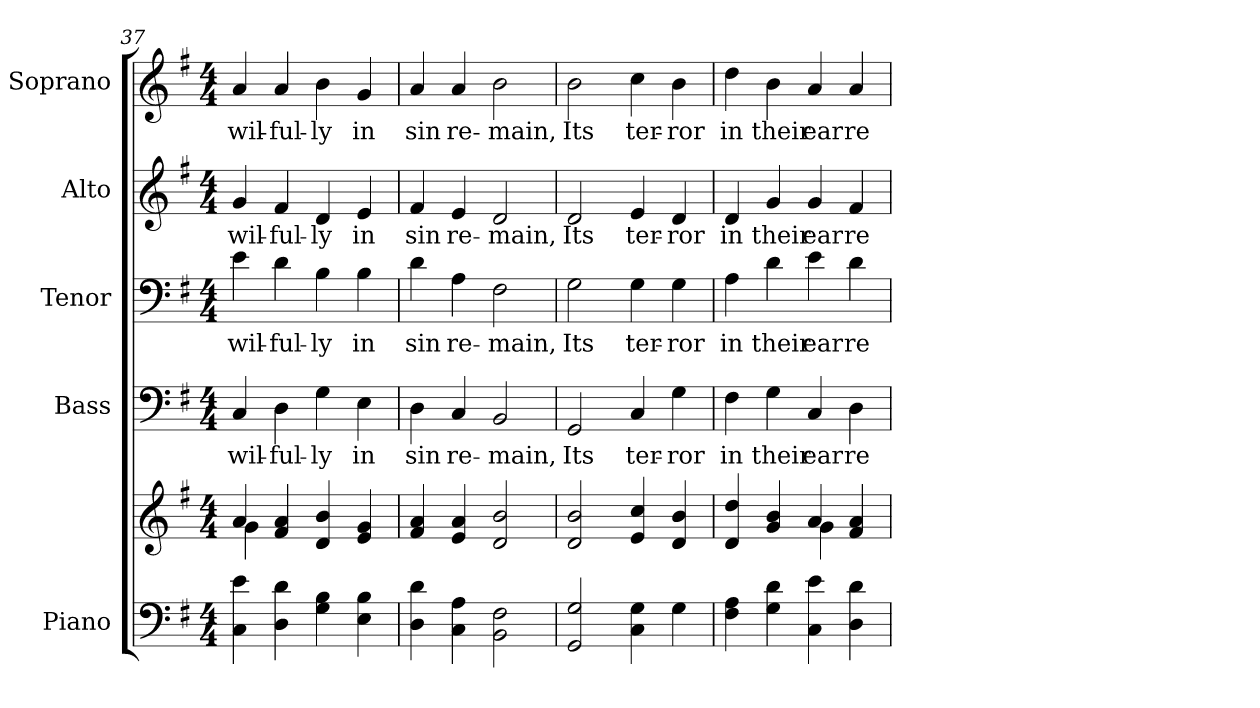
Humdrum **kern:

**kern	**kern	**kern	**text	**kern	**text	**kern	**text	**kern	**text
*part5	*part5	*part4	*part4	*part3	*part3	*part2	*part2	*part1	*part1
*staff6	*staff5	*staff4	*staff4	*staff3	*staff3	*staff2	*staff2	*staff1	*staff1
*I"Piano	*	*I"Bass	*	*I"Tenor	*	*I"Alto	*	*I"Soprano	*
*I'Pno.	*	*I'B.	*	*I'T.	*	*I'A.	*	*I'S.	*
*clefF4	*clefG2	*clefF4	*	*clefF4	*	*clefG2	*	*clefG2	*
*k[f#]	*k[f#]	*k[f#]	*	*k[f#]	*	*k[f#]	*	*k[f#]	*
*G:	*G:	*G:	*	*G:	*	*G:	*	*G:	*
*M4/4	*M4/4	*M4/4	*	*M4/4	*	*M4/4	*	*M4/4	*
=37	=37	=37	=37	=37	=37	=37	=37	=37	=37
*	*^	*	*	*	*	*	*	*	*
!	!	!	!	!LO:LY:b:color=#000000	!	!	!	!	!	!
!	!	!	!	!	!	!LO:LY:b:color=#000000	!	!	!	!
!	!	!	!	!	!	!	!	!LO:LY:b:color=#000000	!	!
!	!	!	!	!	!	!	!	!	!	!LO:LY:b:color=#000000
4Ci\ 4ei	4ai/	4gi\	4Ci/	wil-	4ei\	wil-	4gi/	wil-	4ai/	wil-
!	!	!	!	!LO:LY:b:color=#000000	!	!	!	!	!	!
!	!	!	!	!	!	!LO:LY:b:color=#000000	!	!	!	!
!	!	!	!	!	!	!	!	!LO:LY:b:color=#000000	!	!
!	!	!	!	!	!	!	!	!	!	!LO:LY:b:color=#000000
4Di\ 4di	4f#i/ 4ai	4ryy	4Di\	-ful-	4di\	-ful-	4f#i/	-ful-	4ai/	-ful-
!	!	!	!	!LO:LY:b:color=#000000	!	!	!	!	!	!
!	!	!	!	!	!	!LO:LY:b:color=#000000	!	!	!	!
!	!	!	!	!	!	!	!	!LO:LY:b:color=#000000	!	!
!	!	!	!	!	!	!	!	!	!	!LO:LY:b:color=#000000
4Gi\ 4Bi	4di/ 4bi	2ryy	4Gi\	-ly	4Bi\	-ly	4di/	-ly	4bi\	-ly
!	!	!	!	!LO:LY:b:color=#000000	!	!	!	!	!	!
!	!	!	!	!	!	!LO:LY:b:color=#000000	!	!	!	!
!	!	!	!	!	!	!	!	!LO:LY:b:color=#000000	!	!
!	!	!	!	!	!	!	!	!	!	!LO:LY:b:color=#000000
4Ei\ 4Bi	4ei/ 4gi	.	4Ei\	in	4Bi\	in	4ei/	in	4gi/	in
*	*v	*v	*	*	*	*	*	*	*	*
!!LO:PB:g=z
=38	=38	=38	=38	=38	=38	=38	=38	=38	=38
!	!	!	!LO:LY:b:color=#000000	!	!	!	!	!	!
!	!	!	!	!	!LO:LY:b:color=#000000	!	!	!	!
!	!	!	!	!	!	!	!LO:LY:b:color=#000000	!	!
!	!	!	!	!	!	!	!	!	!LO:LY:b:color=#000000
4Di\ 4di	4f#i/ 4ai	4Di\	sin	4di\	sin	4f#i/	sin	4ai/	sin
!	!	!	!LO:LY:b:color=#000000	!	!	!	!	!	!
!	!	!	!	!	!LO:LY:b:color=#000000	!	!	!	!
!	!	!	!	!	!	!	!LO:LY:b:color=#000000	!	!
!	!	!	!	!	!	!	!	!	!LO:LY:b:color=#000000
4Ci\ 4Ai	4ei/ 4ai	4Ci/	re-	4Ai\	re-	4ei/	re-	4ai/	re-
!	!	!	!LO:LY:b:color=#000000	!	!	!	!	!	!
!	!	!	!	!	!LO:LY:b:color=#000000	!	!	!	!
!	!	!	!	!	!	!	!LO:LY:b:color=#000000	!	!
!	!	!	!	!	!	!	!	!	!LO:LY:b:color=#000000
2BBi\ 2F#i	2di/ 2bi	2BBi/	-main,	2F#i\	-main,	2di/	-main,	2bi\	-main,
=39	=39	=39	=39	=39	=39	=39	=39	=39	=39
!	!	!	!LO:LY:b:color=#000000	!	!	!	!	!	!
!	!	!	!	!	!LO:LY:b:color=#000000	!	!	!	!
!	!	!	!	!	!	!	!LO:LY:b:color=#000000	!	!
!	!	!	!	!	!	!	!	!	!LO:LY:b:color=#000000
2GGi/ 2Gi	2di/ 2bi	2GGi/	Its	2Gi\	Its	2di/	Its	2bi\	Its
!	!	!	!LO:LY:b:color=#000000	!	!	!	!	!	!
!	!	!	!	!	!LO:LY:b:color=#000000	!	!	!	!
!	!	!	!	!	!	!	!LO:LY:b:color=#000000	!	!
!	!	!	!	!	!	!	!	!	!LO:LY:b:color=#000000
4Ci\ 4Gi	4ei/ 4cci	4Ci/	ter-	4Gi\	ter-	4ei/	ter-	4cci\	ter-
!	!	!	!LO:LY:b:color=#000000	!	!	!	!	!	!
!	!	!	!	!	!LO:LY:b:color=#000000	!	!	!	!
!	!	!	!	!	!	!	!LO:LY:b:color=#000000	!	!
!	!	!	!	!	!	!	!	!	!LO:LY:b:color=#000000
4Gi\	4di/ 4bi	4Gi\	-ror	4Gi\	-ror	4di/	-ror	4bi\	-ror
=40	=40	=40	=40	=40	=40	=40	=40	=40	=40
*	*^	*	*	*	*	*	*	*	*
!	!	!	!	!LO:LY:b:color=#000000	!	!	!	!	!	!
!	!	!	!	!	!	!LO:LY:b:color=#000000	!	!	!	!
!	!	!	!	!	!	!	!	!LO:LY:b:color=#000000	!	!
!	!	!	!	!	!	!	!	!	!	!LO:LY:b:color=#000000
4F#i\ 4Ai	4di/ 4ddi	2ryy	4F#i\	in	4Ai\	in	4di/	in	4ddi\	in
!	!	!	!	!LO:LY:b:color=#000000	!	!	!	!	!	!
!	!	!	!	!	!	!LO:LY:b:color=#000000	!	!	!	!
!	!	!	!	!	!	!	!	!LO:LY:b:color=#000000	!	!
!	!	!	!	!	!	!	!	!	!	!LO:LY:b:color=#000000
4Gi\ 4di	4gi/ 4bi	.	4Gi\	their	4di\	their	4gi/	their	4bi\	their
!	!	!	!	!LO:LY:b:color=#000000	!	!	!	!	!	!
!	!	!	!	!	!	!LO:LY:b:color=#000000	!	!	!	!
!	!	!	!	!	!	!	!	!LO:LY:b:color=#000000	!	!
!	!	!	!	!	!	!	!	!	!	!LO:LY:b:color=#000000
4Ci\ 4ei	4ai/	4gi\	4Ci/	ear	4ei\	ear	4gi/	ear	4ai/	ear
!	!	!	!	!LO:LY:b:color=#000000	!	!	!	!	!	!
!	!	!	!	!	!	!LO:LY:b:color=#000000	!	!	!	!
!	!	!	!	!	!	!	!	!LO:LY:b:color=#000000	!	!
!	!	!	!	!	!	!	!	!	!	!LO:LY:b:color=#000000
4Di\ 4di	4f#i/ 4ai	4ryy	4Di\	re-	4di\	re-	4f#i/	re-	4ai/	re-
*	*v	*v	*	*	*	*	*	*	*	*
=	=	=	=	=	=	=	=	=	=
*-	*-	*-	*-	*-	*-	*-	*-	*-	*-
